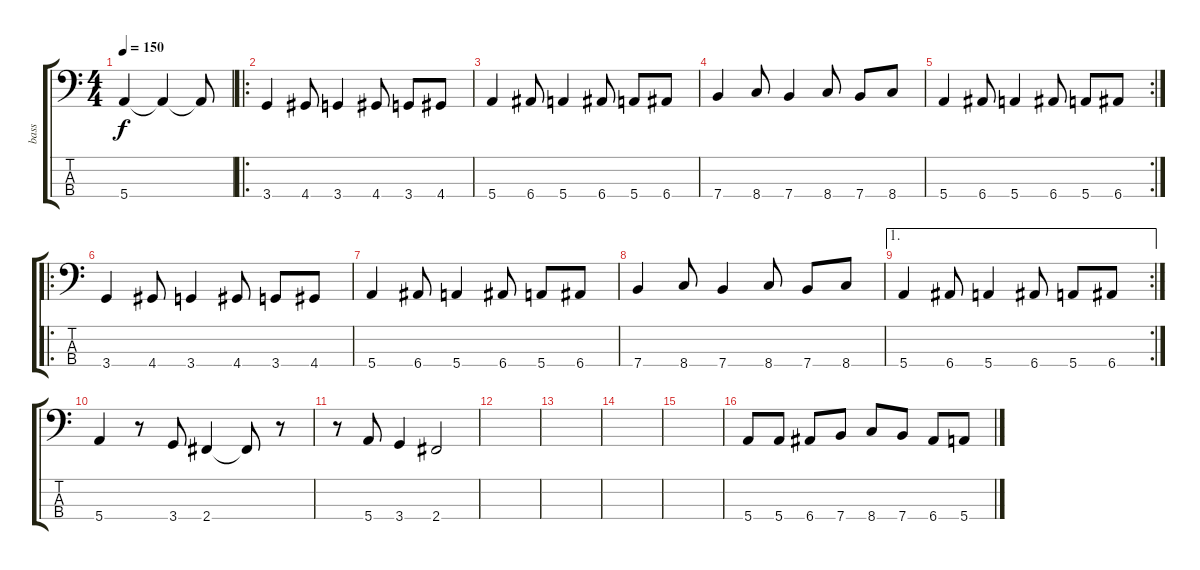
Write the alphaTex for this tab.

\track ("bass" "bass") {instrument electricbasspick}
\staff {score tabs}
\tuning (G2 D2 A1 E1) {hide}
\ts (4 4)
\tempo 150
\clef f4
\ks c
5.4{t}.4{dy f} 5.4{t}.4 5.4{t}.8 |
\ro
3.4.4 4.4.8 3.4.4 4.4.8 3.4.8 4.4.8 |
5.4.4 6.4.8 5.4.4 6.4.8 5.4.8 6.4.8 |
7.4.4 8.4.8 7.4.4 8.4.8 7.4.8 8.4.8 |
\rc 2
5.4.4 6.4.8 5.4.4 6.4.8 5.4.8 6.4.8 |
\ro
3.4.4 4.4.8 3.4.4 4.4.8 3.4.8 4.4.8 |
5.4.4 6.4.8 5.4.4 6.4.8 5.4.8 6.4.8 |
7.4.4 8.4.8 7.4.4 8.4.8 7.4.8 8.4.8 |
\ae 1
\rc 2
5.4.4 6.4.8 5.4.4 6.4.8 5.4.8 6.4.8 |
5.4.4 r.8 3.4.8 2.4.4 2.4{t}.8 r.8 |
r.8 5.4.8 3.4.4 2.4.2 |
|
|
|
|
5.4.8 5.4.8 6.4.8 7.4.8 8.4.8 7.4.8 6.4.8 5.4.8
